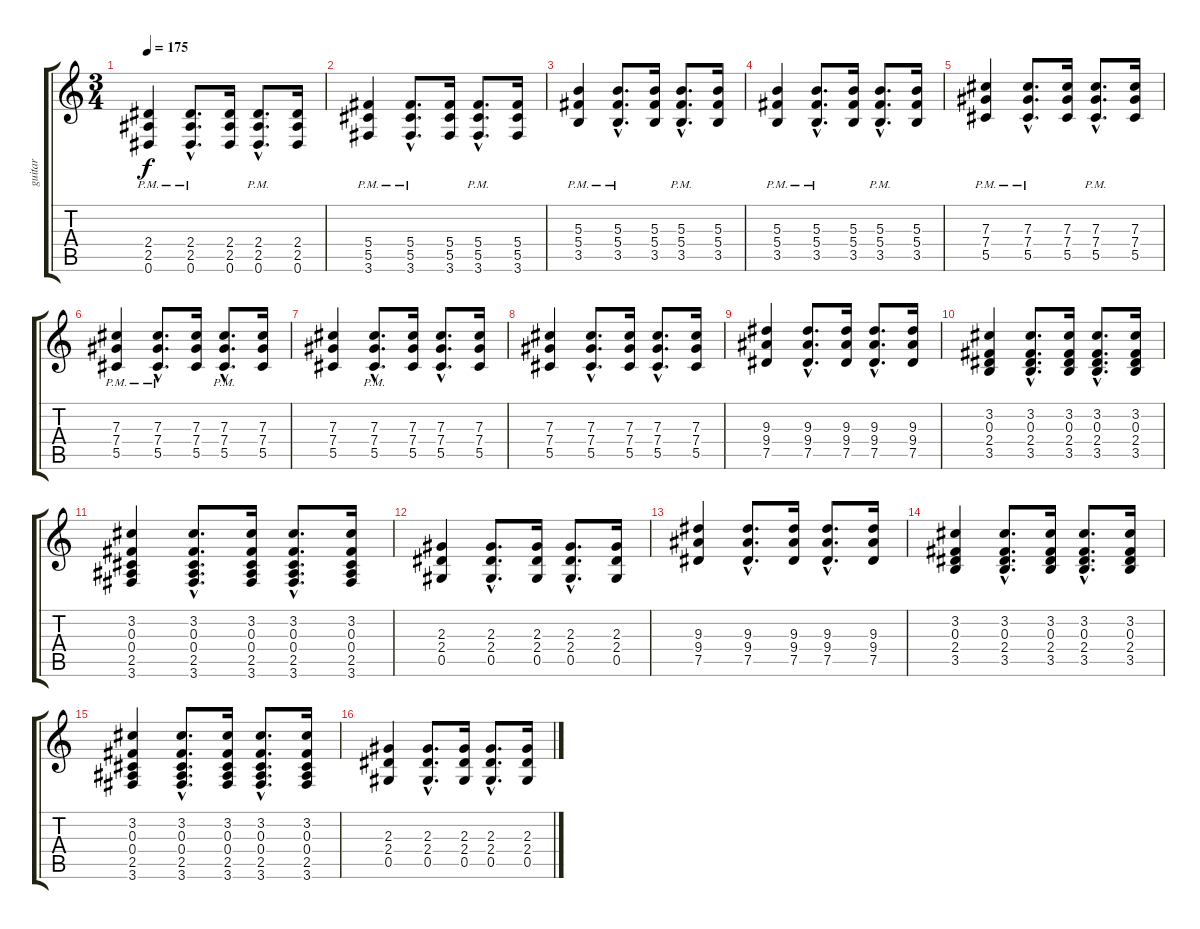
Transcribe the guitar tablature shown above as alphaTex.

\track ("guitar" "guitar") {instrument acousticguitarsteel}
\staff {score tabs}
\tuning (Eb4 Bb3 Gb3 Db3 Ab2 Eb2) {hide}
\ts (3 4)
\tempo 175
\clef g2
\ks c
(2.4{pm} 2.5{pm} 0.6{pm}).4{dy f} (2.4{hac pm} 2.5{hac pm} 0.6{hac pm}).8{d} (2.4 2.5 0.6).16 (2.4{hac pm} 2.5{hac pm} 0.6{hac pm}).8{d} (2.4 2.5 0.6).16 |
(5.4{pm} 5.5{pm} 3.6{pm}).4 (5.4{hac pm} 5.5{hac pm} 3.6{hac pm}).8{d} (5.4 5.5 3.6).16 (5.4{hac pm} 5.5{hac pm} 3.6{hac pm}).8{d} (5.4 5.5 3.6).16 |
(5.3{pm} 5.4{pm} 3.5{pm}).4 (5.3{hac pm} 5.4{hac pm} 3.5{hac pm}).8{d} (5.3 5.4 3.5).16 (5.3{hac pm} 5.4{hac pm} 3.5{hac pm}).8{d} (5.3 5.4 3.5).16 |
(5.3{pm} 5.4{pm} 3.5{pm}).4 (5.3{hac pm} 5.4{hac pm} 3.5{hac pm}).8{d} (5.3 5.4 3.5).16 (5.3{hac pm} 5.4{hac pm} 3.5{hac pm}).8{d} (5.3 5.4 3.5).16 |
(7.3{pm} 7.4{pm} 5.5{pm}).4 (7.3{hac pm} 7.4{hac pm} 5.5{hac pm}).8{d} (7.3 7.4 5.5).16 (7.3{hac pm} 7.4{hac pm} 5.5{hac pm}).8{d} (7.3 7.4 5.5).16 |
(7.3{pm} 7.4{pm} 5.5{pm}).4 (7.3{hac pm} 7.4{hac pm} 5.5{hac pm}).8{d} (7.3 7.4 5.5).16 (7.3{hac pm} 7.4{hac pm} 5.5{hac pm}).8{d} (7.3 7.4 5.5).16 |
(7.3 7.4 5.5).4 (7.3{hac pm} 7.4{hac pm} 5.5{hac pm}).8{d} (7.3 7.4 5.5).16 (7.3{hac} 7.4{hac} 5.5{hac}).8{d} (7.3 7.4 5.5).16 |
(7.3 7.4 5.5).4 (7.3{hac} 7.4{hac} 5.5{hac}).8{d} (7.3 7.4 5.5).16 (7.3{hac} 7.4{hac} 5.5{hac}).8{d} (7.3 7.4 5.5).16 |
(9.3 9.4 7.5).4 (9.3{hac} 9.4{hac} 7.5{hac}).8{d} (9.3 9.4 7.5).16 (9.3{hac} 9.4{hac} 7.5{hac}).8{d} (9.3 9.4 7.5).16 |
(3.2 0.3 2.4 3.5).4 (3.2{hac} 0.3{hac} 2.4{hac} 3.5{hac}).8{d} (3.2 0.3 2.4 3.5).16 (3.2{hac} 0.3{hac} 2.4{hac} 3.5{hac}).8{d} (3.2 0.3 2.4 3.5).16 |
(3.2 0.3 0.4 2.5 3.6).4 (3.2{hac} 0.3{hac} 0.4{hac} 2.5{hac} 3.6{hac}).8{d} (3.2 0.3 0.4 2.5 3.6).16 (3.2{hac} 0.3{hac} 0.4{hac} 2.5{hac} 3.6{hac}).8{d} (3.2 0.3 0.4 2.5 3.6).16 |
(2.3 2.4 0.5).4 (2.3{hac} 2.4{hac} 0.5{hac}).8{d} (2.3 2.4 0.5).16 (2.3{hac} 2.4{hac} 0.5{hac}).8{d} (2.3 2.4 0.5).16 |
(9.3 9.4 7.5).4 (9.3{hac} 9.4{hac} 7.5{hac}).8{d} (9.3 9.4 7.5).16 (9.3{hac} 9.4{hac} 7.5{hac}).8{d} (9.3 9.4 7.5).16 |
(3.2 0.3 2.4 3.5).4 (3.2{hac} 0.3{hac} 2.4{hac} 3.5{hac}).8{d} (3.2 0.3 2.4 3.5).16 (3.2{hac} 0.3{hac} 2.4{hac} 3.5{hac}).8{d} (3.2 0.3 2.4 3.5).16 |
(3.2 0.3 0.4 2.5 3.6).4 (3.2{hac} 0.3{hac} 0.4{hac} 2.5{hac} 3.6{hac}).8{d} (3.2 0.3 0.4 2.5 3.6).16 (3.2{hac} 0.3{hac} 0.4{hac} 2.5{hac} 3.6{hac}).8{d} (3.2 0.3 0.4 2.5 3.6).16 |
(2.3 2.4 0.5).4 (2.3{hac} 2.4{hac} 0.5{hac}).8{d} (2.3 2.4 0.5).16 (2.3{hac} 2.4{hac} 0.5{hac}).8{d} (2.3 2.4 0.5).16
